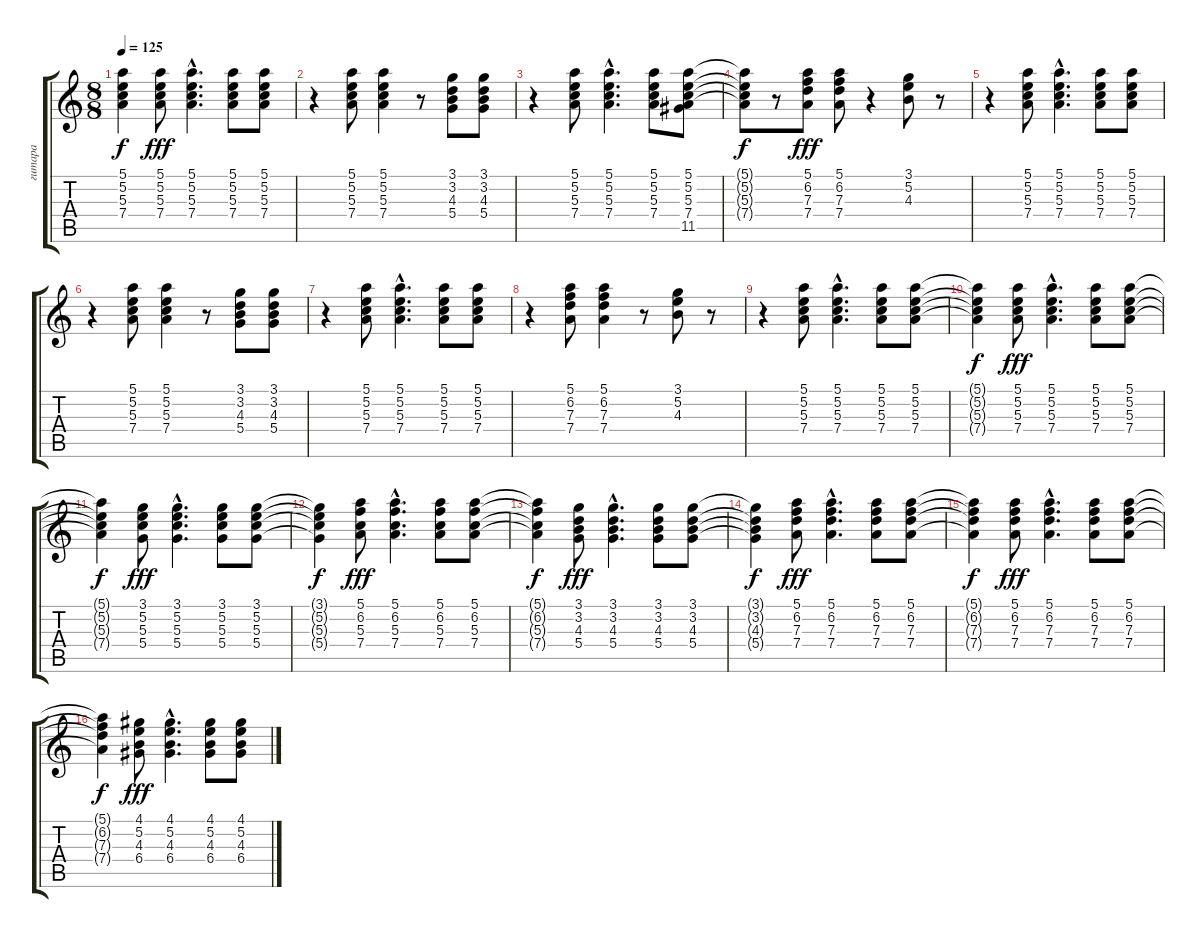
\track ("гитара" "гитара") {instrument acousticguitarsteel}
\staff {score tabs}
\tuning (E4 B3 G3 D3 A2 E2) {hide}
\ts (8 8)
\tempo 125
\clef g2
\ks c
(5.1{t} 5.2{t} 5.3{t} 7.4{t}).4{dy f} (5.1 5.2 5.3 7.4).8{dy fff} (5.1{hac} 5.2{hac} 5.3{hac} 7.4{hac}).4{d} (5.1 5.2 5.3 7.4).8 (5.1 5.2 5.3 7.4).8 |
r.4 (5.1 5.2 5.3 7.4).8 (5.1 5.2 5.3 7.4).4 r.8 (3.1 3.2 4.3 5.4).8 (3.1 3.2 4.3 5.4).8 |
r.4 (5.1 5.2 5.3 7.4).8 (5.1{hac} 5.2{hac} 5.3{hac} 7.4{hac}).4{d} (5.1 5.2 5.3 7.4).8 (5.1 5.2 5.3 7.4 11.5).8 |
(5.1{t} 5.2{t} 5.3{t} 7.4{t}).8{dy f} r.8 (5.1 6.2 7.3 7.4).8{dy fff} (5.1 6.2 7.3 7.4).8 r.4 (3.1 5.2 4.3).8 r.8 |
r.4 (5.1 5.2 5.3 7.4).8 (5.1{hac} 5.2{hac} 5.3 7.4).4{d} (5.1 5.2 5.3 7.4).8 (5.1 5.2 5.3 7.4).8 |
r.4 (5.1 5.2 5.3 7.4).8 (5.1 5.2 5.3 7.4).4 r.8 (3.1 3.2 4.3 5.4).8 (3.1 3.2 4.3 5.4).8 |
r.4 (5.1 5.2 5.3 7.4).8 (5.1{hac} 5.2{hac} 5.3{hac} 7.4{hac}).4{d} (5.1 5.2 5.3 7.4).8 (5.1 5.2 5.3 7.4).8 |
r.4 (5.1 6.2 7.3 7.4).8 (5.1 6.2 7.3 7.4).4 r.8 (3.1 5.2 4.3).8 r.8 |
r.4 (5.1 5.2 5.3 7.4).8 (5.1{hac} 5.2{hac} 5.3{hac} 7.4{hac}).4{d} (5.1 5.2 5.3 7.4).8 (5.1 5.2 5.3 7.4).8 |
(5.1{t} 5.2{t} 5.3{t} 7.4{t}).4{dy f} (5.1 5.2 5.3 7.4).8{dy fff} (5.1{hac} 5.2{hac} 5.3{hac} 7.4{hac}).4{d} (5.1 5.2 5.3 7.4).8 (5.1 5.2 5.3 7.4).8 |
(5.1{t} 5.2{t} 5.3{t} 7.4{t}).4{dy f} (3.1 5.2 5.3 5.4).8{dy fff} (3.1{hac} 5.2{hac} 5.3{hac} 5.4{hac}).4{d} (3.1 5.2 5.3 5.4).8 (3.1 5.2 5.3 5.4).8 |
(3.1{t} 5.2{t} 5.3{t} 5.4{t}).4{dy f} (5.1 6.2 5.3 7.4).8{dy fff} (5.1{hac} 6.2{hac} 5.3{hac} 7.4{hac}).4{d} (5.1 6.2 5.3 7.4).8 (5.1 6.2 5.3 7.4).8 |
(5.1{t} 6.2{t} 5.3{t} 7.4{t}).4{dy f} (3.1 3.2 4.3 5.4).8{dy fff} (3.1{hac} 3.2{hac} 4.3{hac} 5.4{hac}).4{d} (3.1 3.2 4.3 5.4).8 (3.1 3.2 4.3 5.4).8 |
(3.1{t} 3.2{t} 4.3{t} 5.4{t}).4{dy f} (5.1 6.2 7.3 7.4).8{dy fff} (5.1{hac} 6.2{hac} 7.3{hac} 7.4{hac}).4{d} (5.1 6.2 7.3 7.4).8 (5.1 6.2 7.3 7.4).8 |
(5.1{t} 6.2{t} 7.3{t} 7.4{t}).4{dy f} (5.1 6.2 7.3 7.4).8{dy fff} (5.1{hac} 6.2{hac} 7.3{hac} 7.4{hac}).4{d} (5.1 6.2 7.3 7.4).8 (5.1 6.2 7.3 7.4).8 |
(5.1{t} 6.2{t} 7.3{t} 7.4{t}).4{dy f} (4.1 5.2 4.3 6.4).8{dy fff} (4.1{hac} 5.2{hac} 4.3{hac} 6.4{hac}).4{d} (4.1 5.2 4.3 6.4).8 (4.1 5.2 4.3 6.4).8
